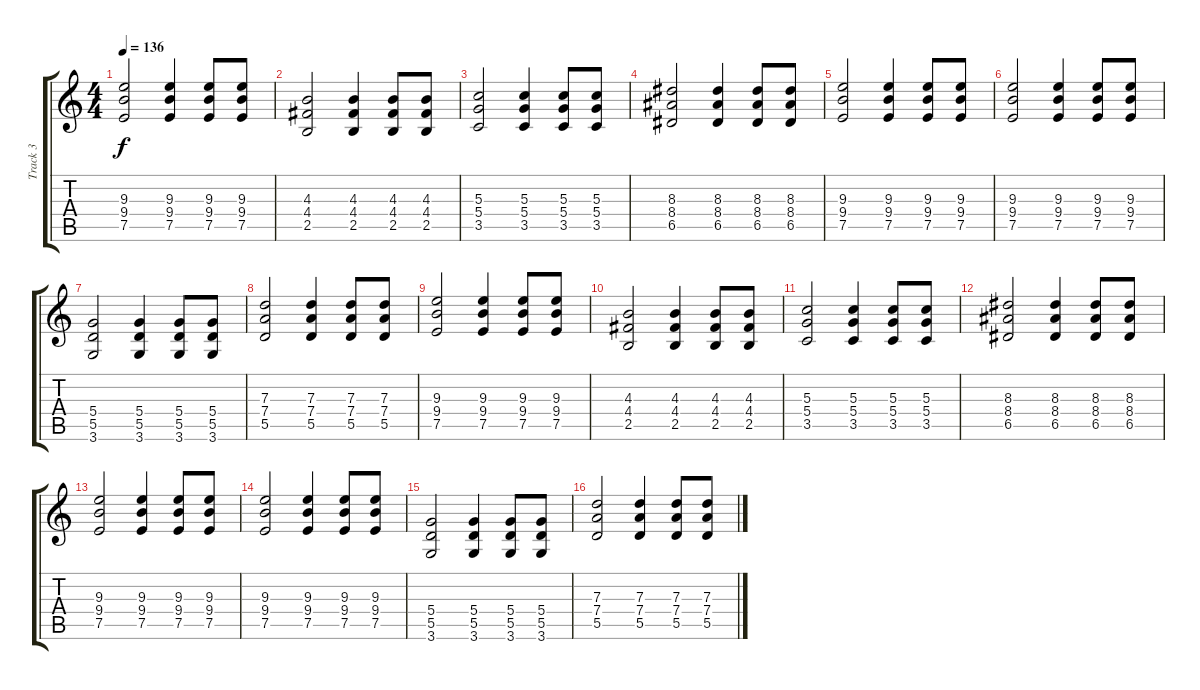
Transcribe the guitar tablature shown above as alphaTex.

\track ("Track 3" "Track 3") {instrument distortionguitar}
\staff {score tabs}
\tuning (E4 B3 G3 D3 A2 E2) {hide}
\ts (4 4)
\tempo 136
\clef g2
\ks c
(9.3 9.4 7.5).2{dy f} (9.3 9.4 7.5).4 (9.3 9.4 7.5).8 (9.3 9.4 7.5).8 |
(4.3 4.4 2.5).2 (4.3 4.4 2.5).4 (4.3 4.4 2.5).8 (4.3 4.4 2.5).8 |
(5.3 5.4 3.5).2 (5.3 5.4 3.5).4 (5.3 5.4 3.5).8 (5.3 5.4 3.5).8 |
(8.3 8.4 6.5).2 (8.3 8.4 6.5).4 (8.3 8.4 6.5).8 (8.3 8.4 6.5).8 |
(9.3 9.4 7.5).2 (9.3 9.4 7.5).4 (9.3 9.4 7.5).8 (9.3 9.4 7.5).8 |
(9.3 9.4 7.5).2 (9.3 9.4 7.5).4 (9.3 9.4 7.5).8 (9.3 9.4 7.5).8 |
(5.4 5.5 3.6).2{instrument distortionguitar} (5.4 5.5 3.6).4 (5.4 5.5 3.6).8 (5.4 5.5 3.6).8 |
(7.3 7.4 5.5).2 (7.3 7.4 5.5).4 (7.3 7.4 5.5).8 (7.3 7.4 5.5).8 |
(9.3 9.4 7.5).2 (9.3 9.4 7.5).4 (9.3 9.4 7.5).8 (9.3 9.4 7.5).8 |
(4.3 4.4 2.5).2 (4.3 4.4 2.5).4 (4.3 4.4 2.5).8 (4.3 4.4 2.5).8 |
(5.3 5.4 3.5).2 (5.3 5.4 3.5).4 (5.3 5.4 3.5).8 (5.3 5.4 3.5).8 |
(8.3 8.4 6.5).2 (8.3 8.4 6.5).4 (8.3 8.4 6.5).8 (8.3 8.4 6.5).8 |
(9.3 9.4 7.5).2 (9.3 9.4 7.5).4 (9.3 9.4 7.5).8 (9.3 9.4 7.5).8 |
(9.3 9.4 7.5).2 (9.3 9.4 7.5).4 (9.3 9.4 7.5).8 (9.3 9.4 7.5).8 |
(5.4 5.5 3.6).2{instrument distortionguitar} (5.4 5.5 3.6).4 (5.4 5.5 3.6).8 (5.4 5.5 3.6).8 |
(7.3 7.4 5.5).2 (7.3 7.4 5.5).4 (7.3 7.4 5.5).8 (7.3 7.4 5.5).8
